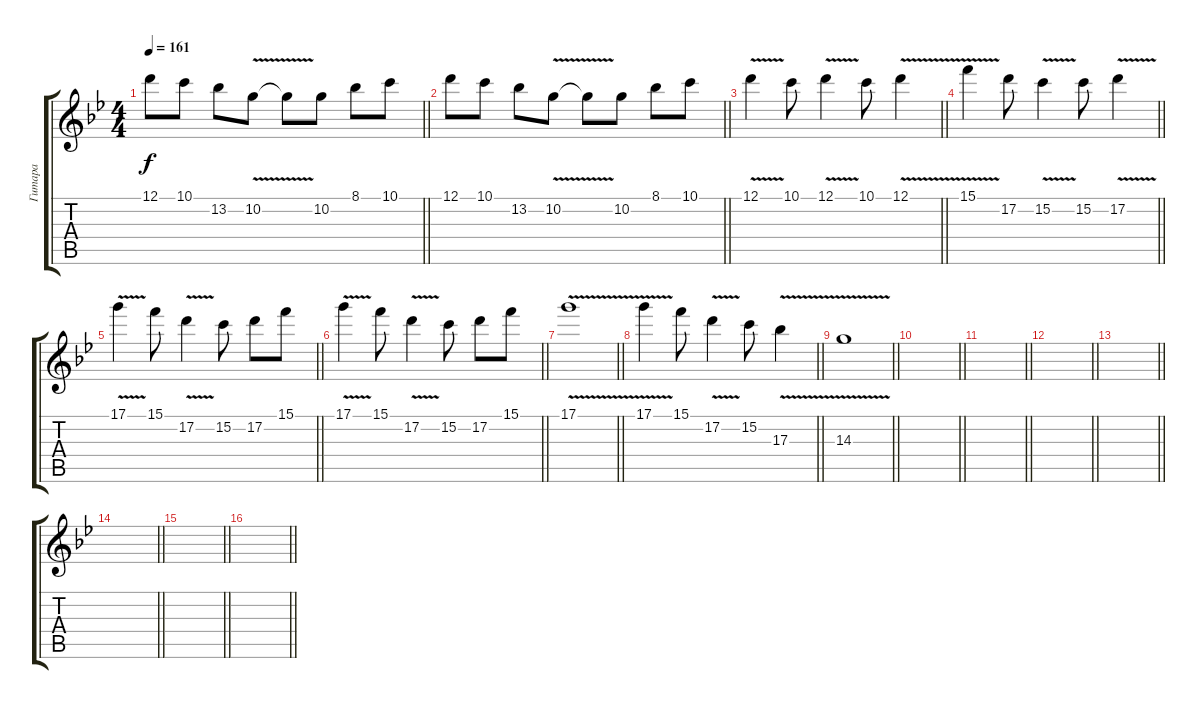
\track ("Гитара" "Гитара") {instrument distortionguitar}
\staff {score tabs}
\tuning (D4 A3 F3 C3 G2 C2) {hide}
\ts (4 4)
\tempo 161
\clef g2
\barLineRight lightlight
\ks gminor
12.1.8{dy f} 10.1.8 13.2.8 10.2{v}.8 10.2{t}.8 10.2.8 8.1.8 10.1.8 |
\barLineRight lightlight
12.1.8 10.1.8 13.2.8 10.2{v}.8 10.2{t}.8 10.2.8 8.1.8 10.1.8 |
\barLineRight lightlight
12.1{v}.4 10.1.8 12.1{v}.4 10.1.8 12.1{v}.4 |
\barLineRight lightlight
15.1{v}.4 17.2.8 15.2{v}.4 15.2.8 17.2{v}.4 |
\barLineRight lightlight
17.1{v}.4 15.1.8 17.2{v}.4 15.2.8 17.2.8 15.1.8 |
\barLineRight lightlight
17.1{v}.4 15.1.8 17.2{v}.4 15.2.8 17.2.8 15.1.8 |
\barLineRight lightlight
17.1{v}.1 |
\barLineRight lightlight
17.1{v}.4 15.1.8 17.2{v}.4 15.2.8 17.3{v}.4 |
\section ("" "")
\barLineRight lightlight
14.3{v}.1 |
\barLineRight lightlight
|
\barLineRight lightlight
|
\barLineRight lightlight
|
\barLineRight lightlight
|
\barLineRight lightlight
|
\barLineRight lightlight
|
\barLineRight lightlight
